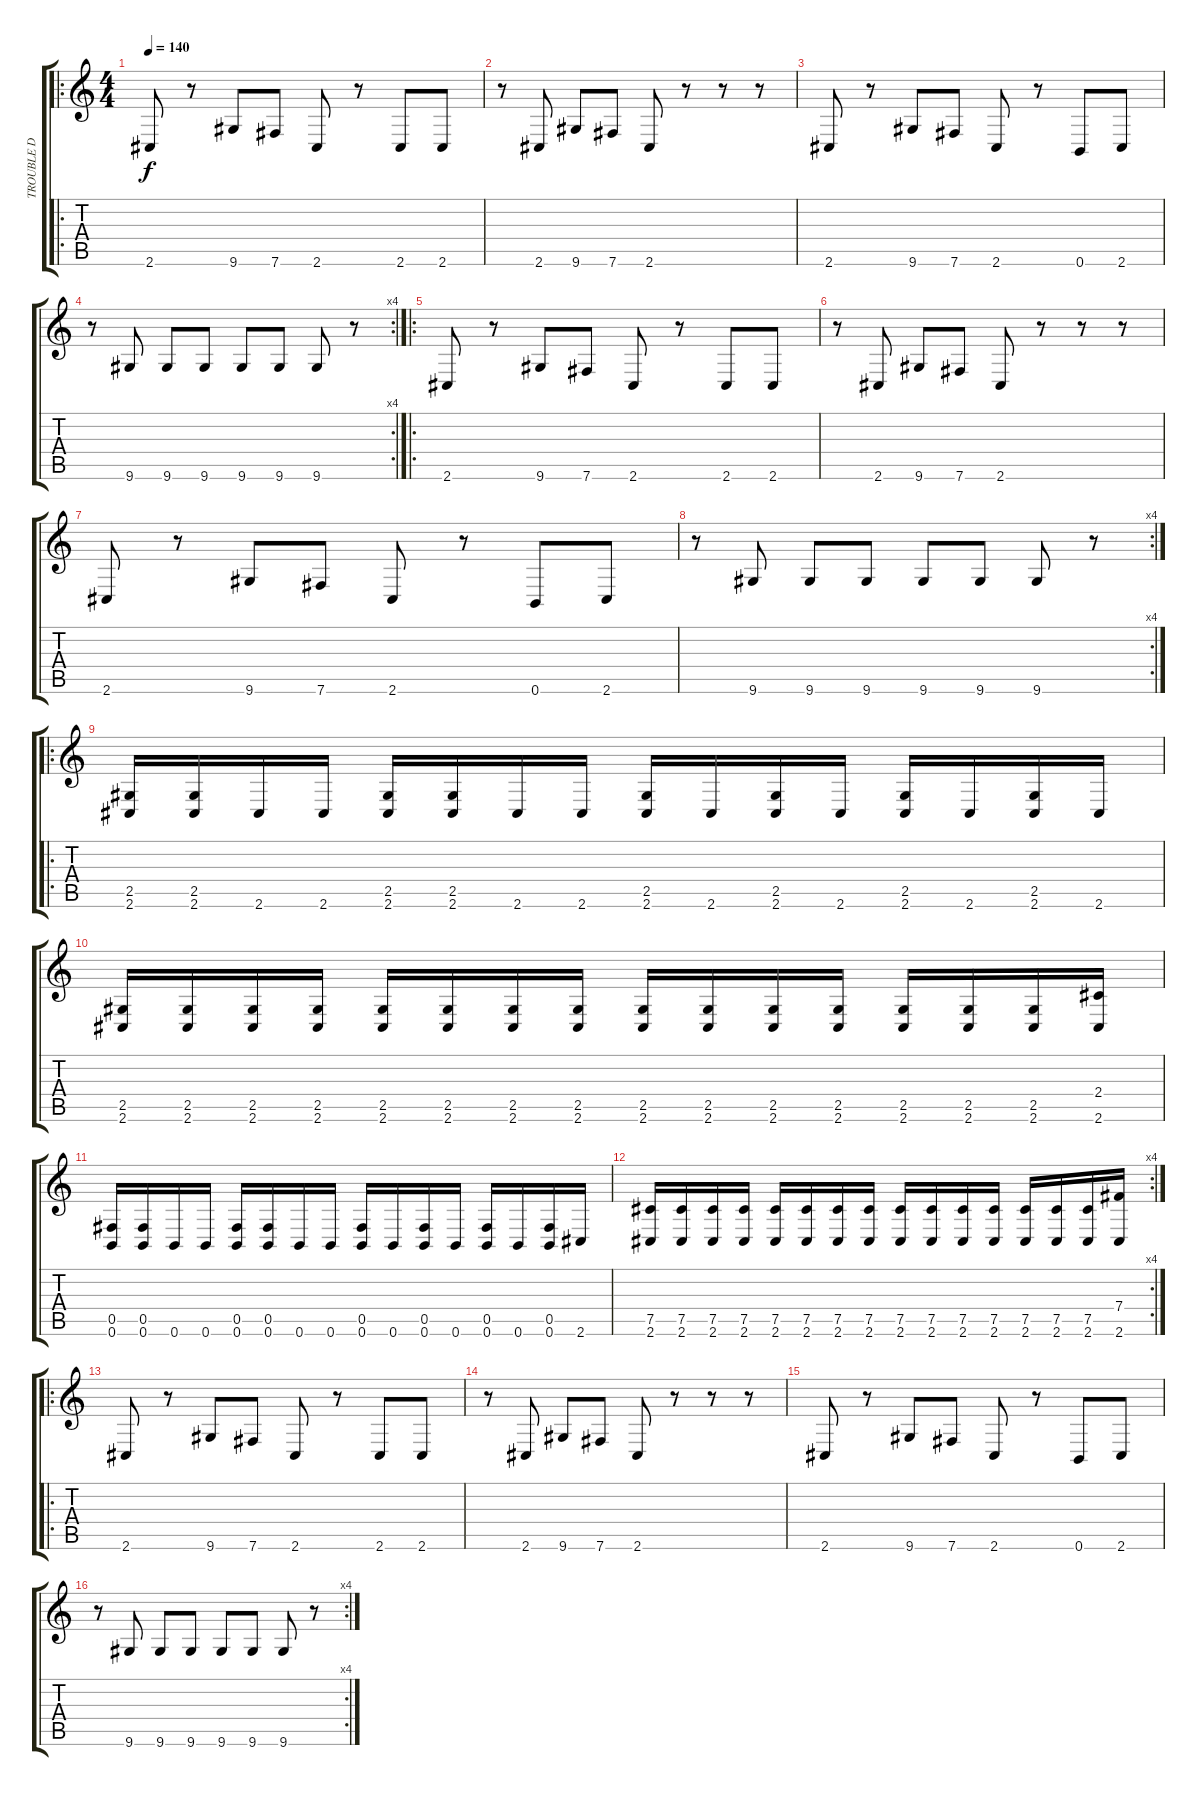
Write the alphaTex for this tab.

\track ("TROUBLE D" "TROUBLE D") {instrument electricbassfinger}
\staff {score tabs}
\tuning (Db4 Ab3 E3 B2 Gb2 B1) {hide}
\ro
\ts (4 4)
\tempo 140
\clef g2
\ks c
2.6.8{dy f instrument electricbassfinger} r.8 9.6.8 7.6.8 2.6.8 r.8 2.6.8 2.6.8 |
r.8 2.6.8 9.6.8 7.6.8 2.6.8 r.8 r.8 r.8 |
2.6.8 r.8 9.6.8 7.6.8 2.6.8 r.8 0.6.8 2.6.8 |
\rc 4
r.8 9.6.8 9.6.8 9.6.8 9.6.8 9.6.8 9.6.8 r.8 |
\ro
2.6.8 r.8 9.6.8 7.6.8 2.6.8 r.8 2.6.8 2.6.8 |
r.8 2.6.8 9.6.8 7.6.8 2.6.8 r.8 r.8 r.8 |
2.6.8 r.8 9.6.8 7.6.8 2.6.8 r.8 0.6.8 2.6.8 |
\rc 4
r.8 9.6.8 9.6.8 9.6.8 9.6.8 9.6.8 9.6.8 r.8 |
\ro
(2.5 2.6).16 (2.5 2.6).16 2.6.16 2.6.16 (2.5 2.6).16 (2.5 2.6).16 2.6.16 2.6.16 (2.5 2.6).16 2.6.16 (2.5 2.6).16 2.6.16 (2.5 2.6).16 2.6.16 (2.5 2.6).16 2.6.16 |
(2.5 2.6).16 (2.5 2.6).16 (2.5 2.6).16 (2.5 2.6).16 (2.5 2.6).16 (2.5 2.6).16 (2.5 2.6).16 (2.5 2.6).16 (2.5 2.6).16 (2.5 2.6).16 (2.5 2.6).16 (2.5 2.6).16 (2.5 2.6).16 (2.5 2.6).16 (2.5 2.6).16 (2.4 2.6).16 |
(0.5 0.6).16 (0.5 0.6).16 0.6.16 0.6.16 (0.5 0.6).16 (0.5 0.6).16 0.6.16 0.6.16 (0.5 0.6).16 0.6.16 (0.5 0.6).16 0.6.16 (0.5 0.6).16 0.6.16 (0.5 0.6).16 2.6.16 |
\rc 4
(7.5 2.6).16 (7.5 2.6).16 (7.5 2.6).16 (7.5 2.6).16 (7.5 2.6).16 (7.5 2.6).16 (7.5 2.6).16 (7.5 2.6).16 (7.5 2.6).16 (7.5 2.6).16 (7.5 2.6).16 (7.5 2.6).16 (7.5 2.6).16 (7.5 2.6).16 (7.5 2.6).16 (7.4 2.6).16 |
\ro
2.6.8 r.8 9.6.8 7.6.8 2.6.8 r.8 2.6.8 2.6.8 |
r.8 2.6.8 9.6.8 7.6.8 2.6.8 r.8 r.8 r.8 |
2.6.8 r.8 9.6.8 7.6.8 2.6.8 r.8 0.6.8 2.6.8 |
\rc 4
r.8 9.6.8 9.6.8 9.6.8 9.6.8 9.6.8 9.6.8 r.8
